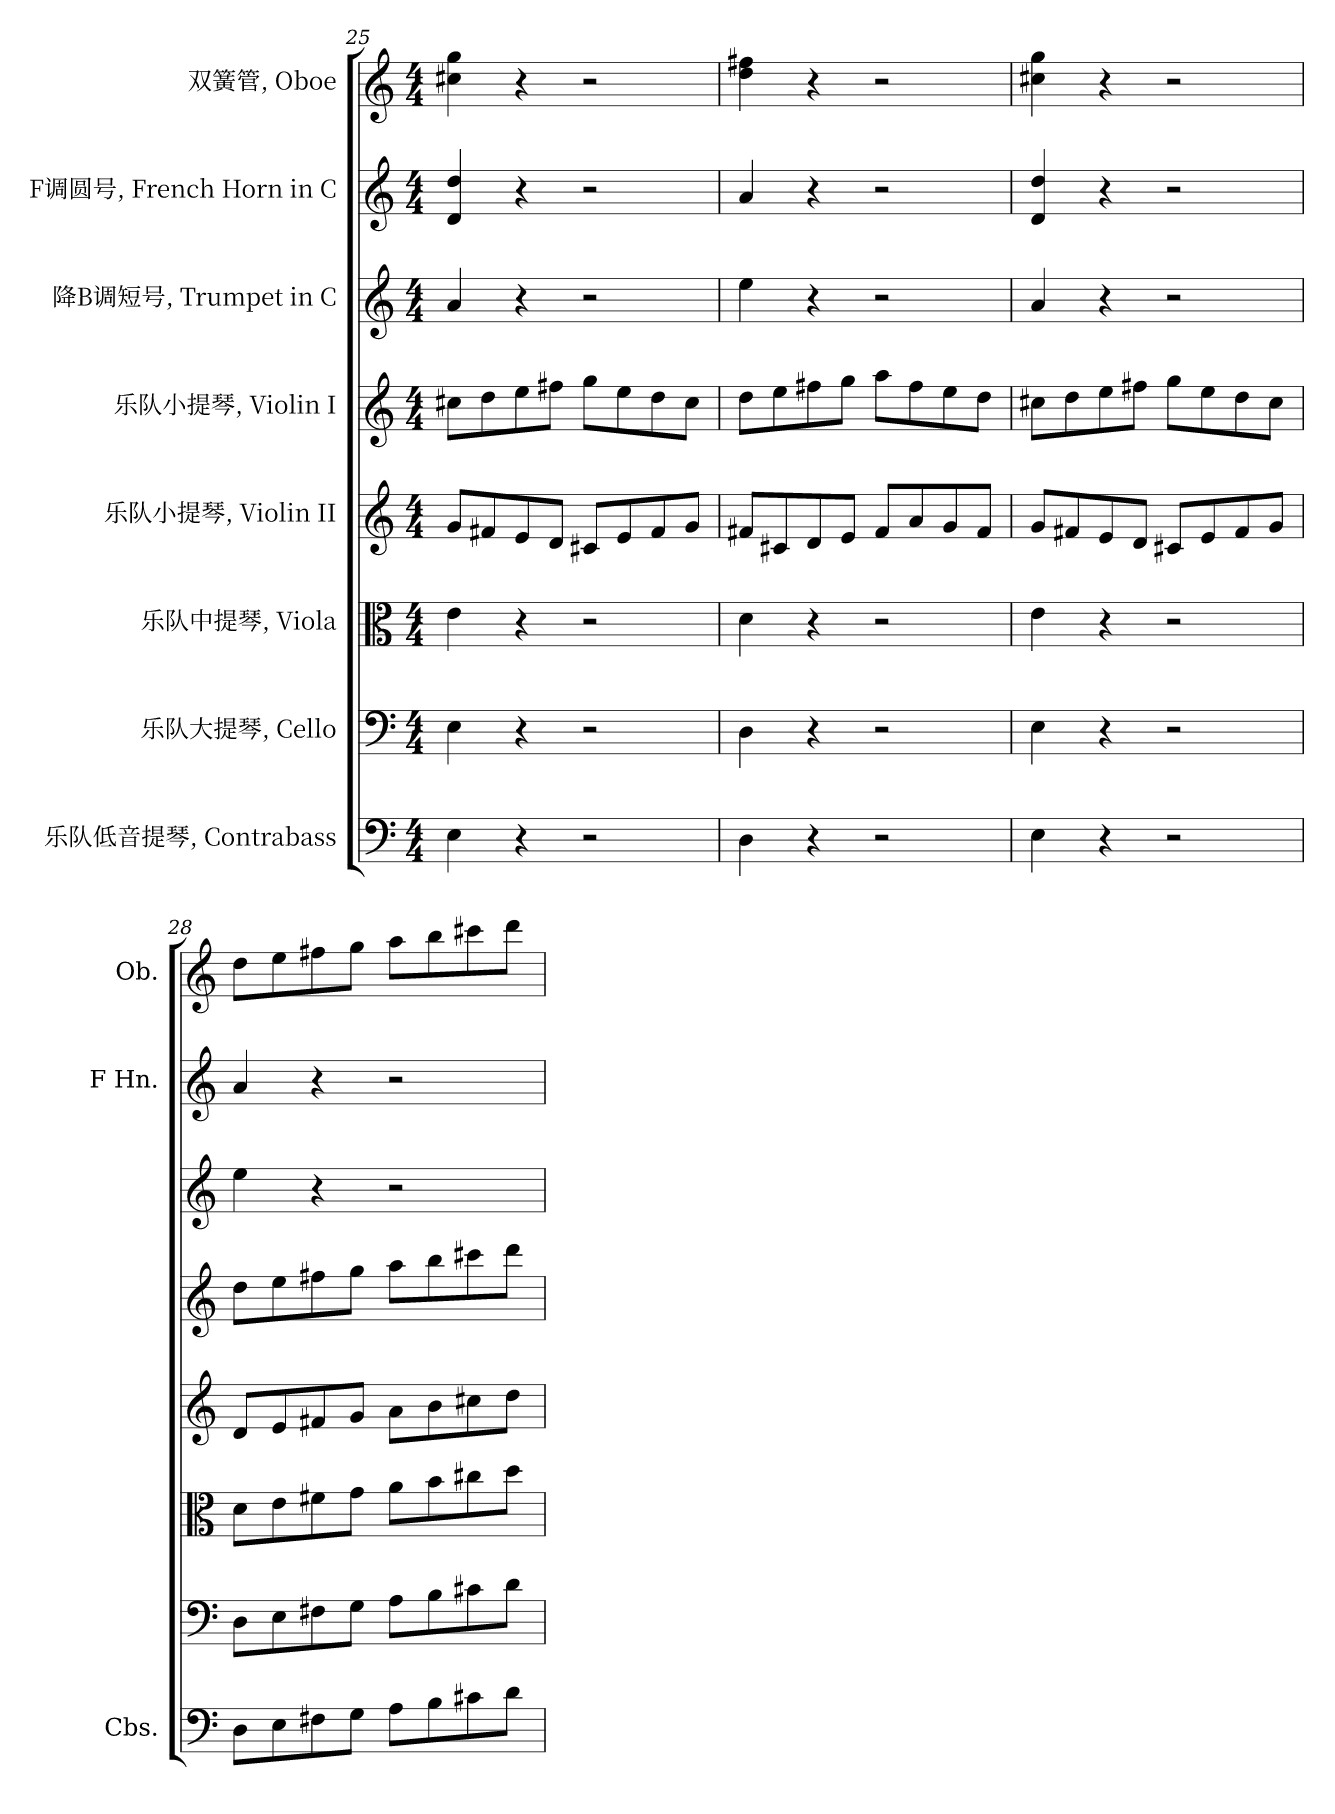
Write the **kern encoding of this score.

**kern	**kern	**kern	**kern	**kern	**kern	**kern	**kern
*part8	*part7	*part6	*part5	*part4	*part3	*part2	*part1
*staff8	*staff7	*staff6	*staff5	*staff4	*staff3	*staff2	*staff1
*I"乐队低音提琴, Contrabass	*I"乐队大提琴, Cello	*I"乐队中提琴, Viola	*I"乐队小提琴, Violin II	*I"乐队小提琴, Violin I	*I"降B调短号, Trumpet in C	*I"F调圆号, French Horn in C	*I"双簧管, Oboe
*I'Cbs.	*	*	*	*	*	*I'F Hn.	*I'Ob.
!!LO:PB:g=z
*clefF4	*clefF4	*clefC3	*clefG2	*clefG2	*clefG2	*clefG2	*clefG2
*ITrd7c12	*	*	*	*	*ITrd1c2	*ITrd4c7	*
*k[]	*k[]	*k[]	*k[]	*k[]	*k[b-e-]	*k[b-]	*k[]
*M4/4	*M4/4	*M4/4	*M4/4	*M4/4	*M4/4	*M4/4	*M4/4
=25	=25	=25	=25	=25	=25	=25	=25
4EE\	4E\	4e\	8g/L	8cc#X\L	4g/	4G/ 4g/	4cc#X\ 4gg\
.	.	.	8f#X/	8dd\	.	.	.
4r	4r	4r	8e/	8ee\	4r	4r	4r
.	.	.	8d/J	8ff#X\J	.	.	.
2r	2r	2r	8c#X/L	8gg\L	2r	2r	2r
.	.	.	8e/	8ee\	.	.	.
.	.	.	8f#/	8dd\	.	.	.
.	.	.	8g/J	8cc#\J	.	.	.
=26	=26	=26	=26	=26	=26	=26	=26
4DD\	4D\	4d\	8f#X/L	8dd\L	4dd\	4d/	4dd\ 4ff#X\
.	.	.	8c#X/	8ee\	.	.	.
4r	4r	4r	8d/	8ff#X\	4r	4r	4r
.	.	.	8e/J	8gg\J	.	.	.
2r	2r	2r	8f#/L	8aa\L	2r	2r	2r
.	.	.	8a/	8ff#\	.	.	.
.	.	.	8g/	8ee\	.	.	.
.	.	.	8f#/J	8dd\J	.	.	.
=27	=27	=27	=27	=27	=27	=27	=27
4EE\	4E\	4e\	8g/L	8cc#X\L	4g/	4G/ 4g/	4cc#X\ 4gg\
.	.	.	8f#X/	8dd\	.	.	.
4r	4r	4r	8e/	8ee\	4r	4r	4r
.	.	.	8d/J	8ff#X\J	.	.	.
2r	2r	2r	8c#X/L	8gg\L	2r	2r	2r
.	.	.	8e/	8ee\	.	.	.
.	.	.	8f#/	8dd\	.	.	.
.	.	.	8g/J	8cc#\J	.	.	.
!!LO:PB:g=z
=28	=28	=28	=28	=28	=28	=28	=28
8DD\L	8D\L	8d\L	8d/L	8dd\L	4dd\	4d/	8dd\L
8EE\	8E\	8e\	8e/	8ee\	.	.	8ee\
8FF#X\	8F#X\	8f#X\	8f#X/	8ff#X\	4r	4r	8ff#X\
8GG\J	8G\J	8g\J	8g/J	8gg\J	.	.	8gg\J
8AA\L	8A\L	8a\L	8a\L	8aa\L	2r	2r	8aa\L
8BB\	8B\	8b\	8b\	8bb\	.	.	8bb\
8C#X\	8c#X\	8cc#X\	8cc#X\	8ccc#X\	.	.	8ccc#X\
8D\J	8d\J	8dd\J	8dd\J	8ddd\J	.	.	8ddd\J
=	=	=	=	=	=	=	=
*-	*-	*-	*-	*-	*-	*-	*-
